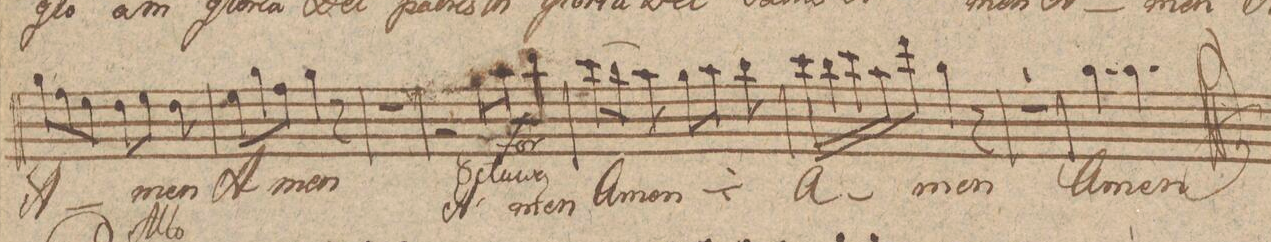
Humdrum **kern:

**kern	**text	**text	**dynam
*I"Canto	*	*	*
*clefC1	*	*	*
*k[f#c#g#d#]	*	*	*
*met(c)	*	*	*
*M6/8	*	*	*
8ee\L	A-	.	.
8dd#\	.	.	.
8cc#\J	.	.	.
8b\L	.	.	.
8cc#\J	.	.	.
8b\	-men	.	.
=299	=299	=299	=299
8cc#\L	A-	.	.
8ee\	.	.	.
8dd#\J	.	.	.
4ee\	-men	.	.
8r	.	.	.
=300	=300	=300	=300
2.r	.	.	.
=301	=301	=301	=301
4.r	.	.	.
8ee\L	A-	.	.
8ff#\J	.	.	.
8gg#\	-men	.	f
=302	=302	=302	=302
(8aa\L	A-	.	.
8gg#\)J	.	.	.
8ff#\	-men	.	.
*	*ij	*	*
8ee\L	A-	.	.
8ff#\J	.	.	.
8gg#\	-men	.	.
=303	=303	=303	=303
*	*Xij	*	*
16aa\LL	A-	.	.
16gg#\	.	.	.
16aa\	.	.	.
16ff#\J	.	.	.
8bb\J	.	.	.
4ee\	-men	.	.
8r	.	.	.
=304	=304	=304	=304
2.r	.	.	.
=305	=305	=305	=305
4.ee\	A-	.	.
4.ee\	-men	.	.
==	==	==	==
*-	*-	*-	*-
